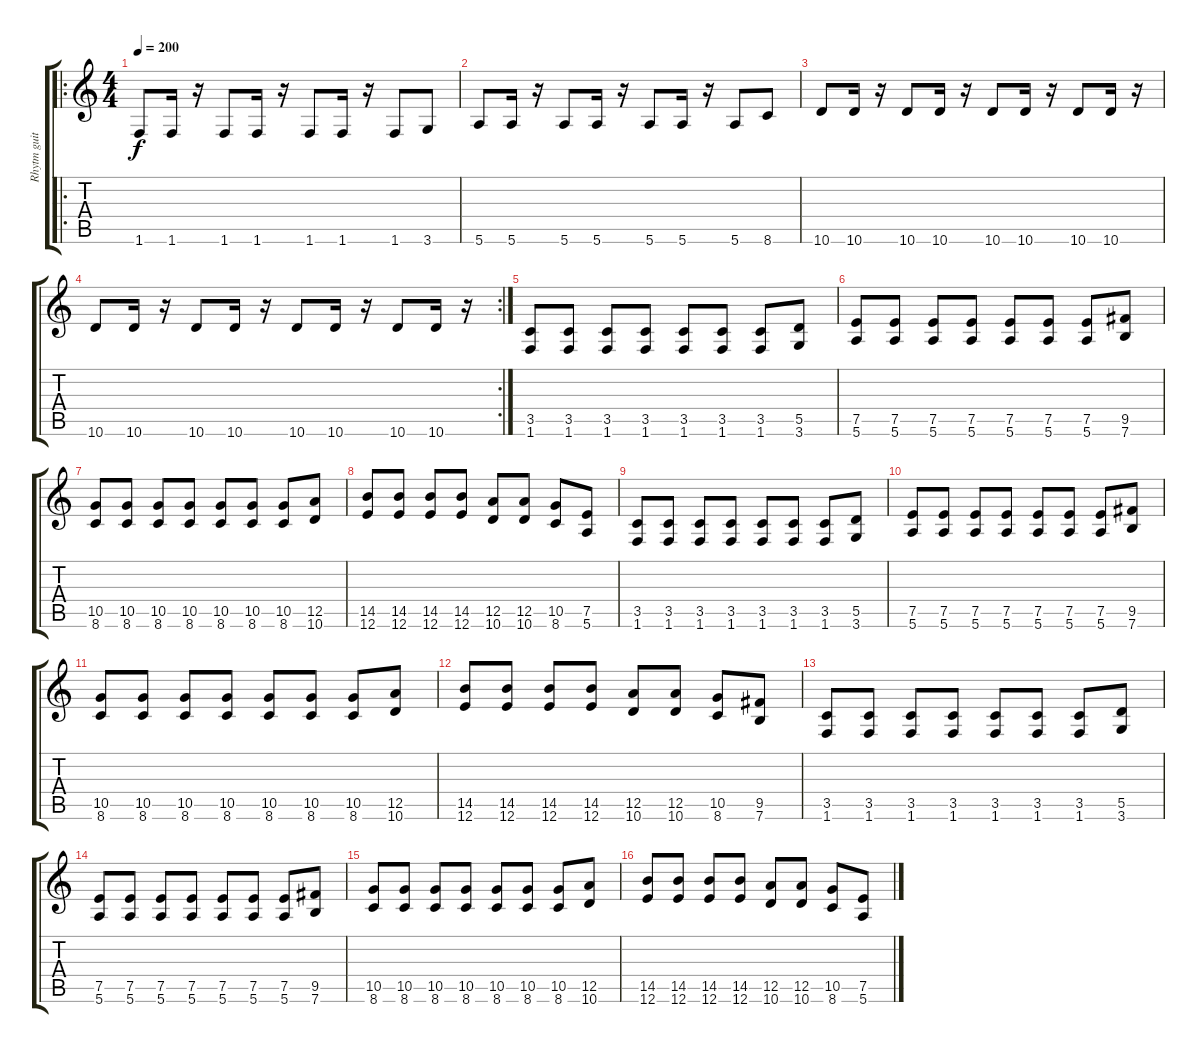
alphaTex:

\track ("Rhytm guit. 1" "Rhytm guit") {instrument distortionguitar}
\staff {score tabs}
\tuning (E4 B3 G3 D3 A2 E2) {hide}
\ro
\ts (4 4)
\tempo 200
\clef g2
\ks c
1.6.8{dy f instrument distortionguitar} 1.6.16 r.16 1.6.8 1.6.16 r.16 1.6.8 1.6.16 r.16 1.6.8 3.6.8 |
5.6.8 5.6.16 r.16 5.6.8 5.6.16 r.16 5.6.8 5.6.16 r.16 5.6.8 8.6.8 |
10.6.8 10.6.16 r.16 10.6.8 10.6.16 r.16 10.6.8 10.6.16 r.16 10.6.8 10.6.16 r.16 |
\rc 2
10.6.8 10.6.16 r.16 10.6.8 10.6.16 r.16 10.6.8 10.6.16 r.16 10.6.8 10.6.16 r.16 |
(3.5 1.6).8 (3.5 1.6).8 (3.5 1.6).8 (3.5 1.6).8 (3.5 1.6).8 (3.5 1.6).8 (3.5 1.6).8 (5.5 3.6).8 |
(7.5 5.6).8 (7.5 5.6).8 (7.5 5.6).8 (7.5 5.6).8 (7.5 5.6).8 (7.5 5.6).8 (7.5 5.6).8 (9.5 7.6).8 |
(10.5 8.6).8 (10.5 8.6).8 (10.5 8.6).8 (10.5 8.6).8 (10.5 8.6).8 (10.5 8.6).8 (10.5 8.6).8 (12.5 10.6).8 |
(14.5 12.6).8 (14.5 12.6).8 (14.5 12.6).8 (14.5 12.6).8 (12.5 10.6).8 (12.5 10.6).8 (10.5 8.6).8 (7.5 5.6).8 |
(3.5 1.6).8 (3.5 1.6).8 (3.5 1.6).8 (3.5 1.6).8 (3.5 1.6).8 (3.5 1.6).8 (3.5 1.6).8 (5.5 3.6).8 |
(7.5 5.6).8 (7.5 5.6).8 (7.5 5.6).8 (7.5 5.6).8 (7.5 5.6).8 (7.5 5.6).8 (7.5 5.6).8 (9.5 7.6).8 |
(10.5 8.6).8 (10.5 8.6).8 (10.5 8.6).8 (10.5 8.6).8 (10.5 8.6).8 (10.5 8.6).8 (10.5 8.6).8 (12.5 10.6).8 |
(14.5 12.6).8 (14.5 12.6).8 (14.5 12.6).8 (14.5 12.6).8 (12.5 10.6).8 (12.5 10.6).8 (10.5 8.6).8 (9.5 7.6).8 |
(3.5 1.6).8 (3.5 1.6).8 (3.5 1.6).8 (3.5 1.6).8 (3.5 1.6).8 (3.5 1.6).8 (3.5 1.6).8 (5.5 3.6).8 |
(7.5 5.6).8 (7.5 5.6).8 (7.5 5.6).8 (7.5 5.6).8 (7.5 5.6).8 (7.5 5.6).8 (7.5 5.6).8 (9.5 7.6).8 |
(10.5 8.6).8 (10.5 8.6).8 (10.5 8.6).8 (10.5 8.6).8 (10.5 8.6).8 (10.5 8.6).8 (10.5 8.6).8 (12.5 10.6).8 |
(14.5 12.6).8 (14.5 12.6).8 (14.5 12.6).8 (14.5 12.6).8 (12.5 10.6).8 (12.5 10.6).8 (10.5 8.6).8 (7.5 5.6).8
